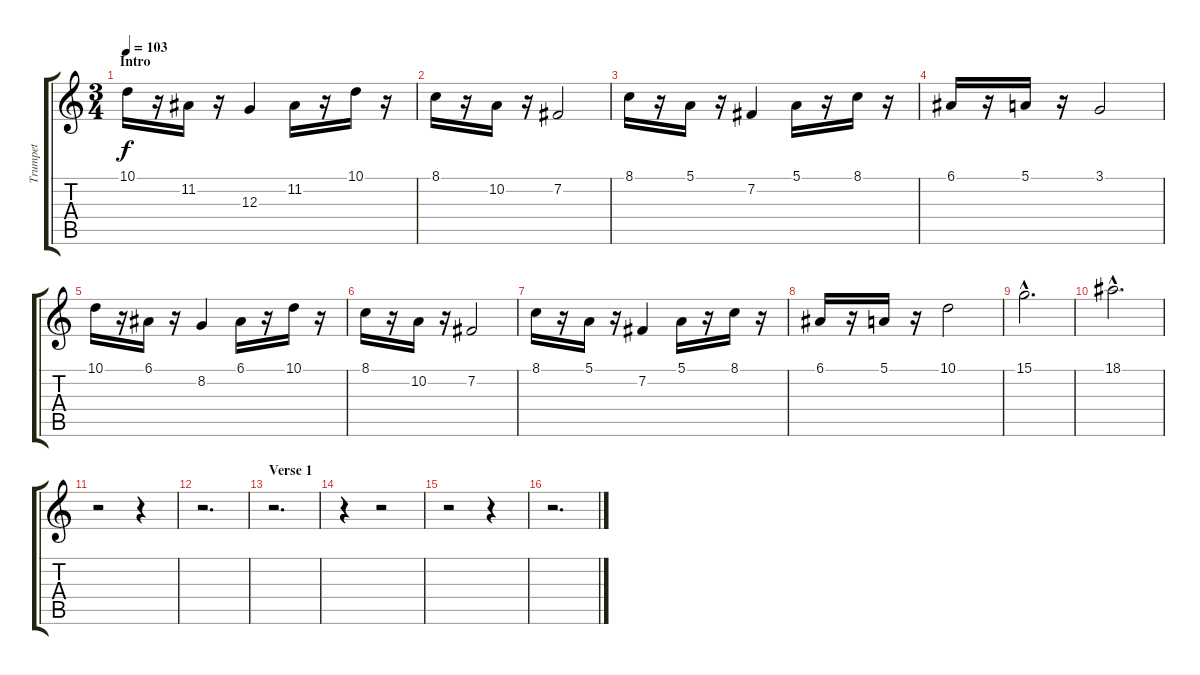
\track ("Trumpet" "Trumpet") {instrument trumpet}
\staff {score tabs}
\tuning (E4 B3 G3 D3 A2 E2) {hide}
\ts (3 4)
\section ("" "Intro")
\tempo 103
\clef g2
\ks c
10.1.16{dy f instrument trumpet} r.16 11.2.16 r.16 12.3.4 11.2.16 r.16 10.1.16 r.16 |
8.1.16 r.16 10.2.16 r.16 7.2.2 |
8.1.16 r.16 5.1.16 r.16 7.2.4 5.1.16 r.16 8.1.16 r.16 |
6.1.16 r.16 5.1.16 r.16 3.1.2 |
10.1.16 r.16 6.1.16 r.16 8.2.4 6.1.16 r.16 10.1.16 r.16 |
8.1.16 r.16 10.2.16 r.16 7.2.2 |
8.1.16 r.16 5.1.16 r.16 7.2.4 5.1.16 r.16 8.1.16 r.16 |
6.1.16 r.16 5.1.16 r.16 10.1.2 |
15.1{hac}.2{d} |
18.1{hac}.2{d} |
r.2 r.4 |
r.2{d} |
\section ("" "Verse 1")
r.2{d} |
r.4 r.2 |
r.2 r.4 |
r.2{d}
